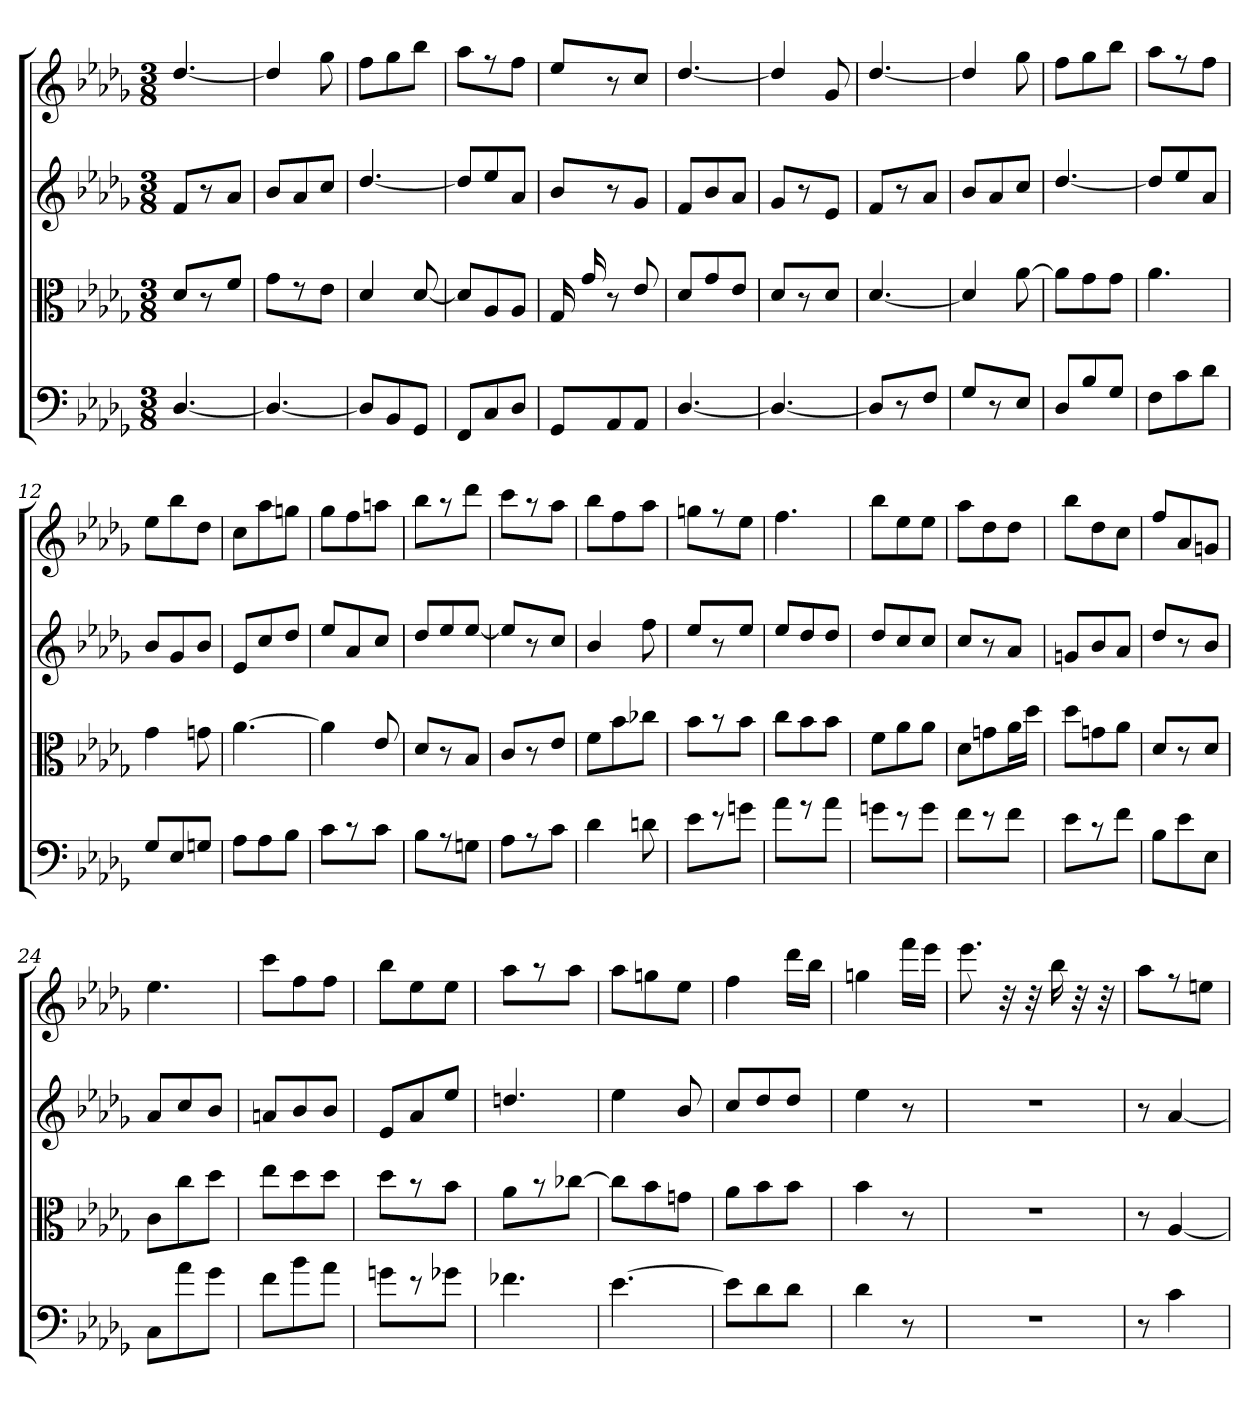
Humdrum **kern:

**kern	**kern	**kern	**kern
*part4	*part3	*part2	*part1
*staff4	*staff3	*staff2	*staff1
*clefF4	*clefC3	*clefG2	*clefG2
*k[b-e-a-d-g-]	*k[b-e-a-d-g-]	*k[b-e-a-d-g-]	*k[b-e-a-d-g-]
*D-:	*D-:	*D-:	*D-:
*M3/8	*M3/8	*M3/8	*M3/8
=	=	=	=
[4.D-/	8d-/L	8f/L	[4.dd-/
.	8r	8r	.
.	8f/J	8a-/J	.
=2	=2	=2	=2
4.D-/_	8g-\L	8b-/L	4dd-/]
.	8r	8a-/	.
.	8e-\J	8cc/J	8gg-\
=3	=3	=3	=3
8D-/L]	4d-/	[4.dd-/	8ff\L
8BB-/	.	.	8gg-\
8GG-/J	[8d-/	.	8bb-\J
=4	=4	=4	=4
8FF/L	8d-/L]	8dd-/L]	8aa-\L
8C/	8A-/	8ee-/	8r
8D-/J	8A-/J	8a-/J	8ff\J
=5	=5	=5	=5
8GG-/L	16G-/	8b-/L	8ee-/L
.	16g-/	.	.
8AA-/	8r	8r	8r
8AA-/J	8e-/	8g-/J	8cc/J
=6	=6	=6	=6
[4.D-/	8d-/L	8f/L	[4.dd-/
.	8g-/	8b-/	.
.	8e-/J	8a-/J	.
=7	=7	=7	=7
4.D-/_	8d-/L	8g-/L	4dd-/]
.	8r	8r	.
.	8d-/J	8e-/J	8g-/
=8	=8	=8	=8
8D-/L]	[4.d-/	8f/L	[4.dd-/
8r	.	8r	.
8F/J	.	8a-/J	.
=9	=9	=9	=9
8G-/L	4d-/]	8b-/L	4dd-/]
8r	.	8a-/	.
8E-/J	[8a-\	8cc/J	8gg-\
=10	=10	=10	=10
8D-/L	8a-\L]	[4.dd-/	8ff\L
8B-/	8g-\	.	8gg-\
8G-/J	8g-\J	.	8bb-\J
=11	=11	=11	=11
8F\L	4.a-\	8dd-/L]	8aa-\L
8c\	.	8ee-/	8r
8d-\J	.	8a-/J	8ff\J
=12	=12	=12	=12
8G-/L	4g-\	8b-/L	8ee-\L
8E-/	.	8g-/	8bb-\
8Gn/J	8gn\	8b-/J	8dd-\J
=13	=13	=13	=13
8A-\L	[4.a-\	8e-/L	8cc\L
8A-\	.	8cc/	8aa-\
8B-\J	.	8dd-/J	8ggn\J
=14	=14	=14	=14
8c\L	4a-\]	8ee-/L	8gg-\L
8r	.	8a-/	8ff\
8c\J	8e-/	8cc/J	8aan\J
=15	=15	=15	=15
8B-\L	8d-/L	8dd-/L	8bb-\L
8r	8r	8ee-/	8r
8Gn\J	8B-/J	[8ee-/J	8ddd-\J
=16	=16	=16	=16
8A-\L	8c/L	8ee-/L]	8ccc\L
8r	8r	8r	8r
8c\J	8e-/J	8cc/J	8aa-\J
=17	=17	=17	=17
4d-\	8f\L	4b-/	8bb-\L
.	8b-\	.	8ff\
8dn\	8cc-X\J	8ff\	8aa-\J
=18	=18	=18	=18
8e-\L	8b-\L	8ee-/L	8ggn\L
8r	8r	8r	8r
8gn\J	8b-\J	8ee-/J	8ee-\J
=19	=19	=19	=19
8a-\L	8cc\L	8ee-/L	4.ff\
8r	8b-\	8dd-/	.
8a-\J	8b-\J	8dd-/J	.
=20	=20	=20	=20
8gn\L	8f\L	8dd-/L	8bb-\L
8r	8a-\	8cc/	8ee-\
8g\J	8a-\J	8cc/J	8ee-\J
=21	=21	=21	=21
8f\L	8d-\L	8cc/L	8aa-\L
8r	8gn\	8r	8dd-\
8f\J	16a-\L	8a-/J	8dd-\J
.	16dd-\JJ	.	.
=22	=22	=22	=22
8e-\L	8dd-\L	8gn/L	8bb-\L
8r	8gn\	8b-/	8dd-\
8f\J	8a-\J	8a-/J	8cc\J
=23	=23	=23	=23
8B-\L	8d-/L	8dd-/L	8ff/L
8e-\	8r	8r	8a-/
8E-\J	8d-/J	8b-/J	8gn/J
=24	=24	=24	=24
8C\L	8c\L	8a-/L	4.ee-\
8a-\	8cc\	8cc/	.
8g-\J	8dd-\J	8b-/J	.
=25	=25	=25	=25
8f\L	8ee-\L	8an/L	8ccc\L
8b-\	8dd-\	8b-/	8ff\
8a-\J	8dd-\J	8b-/J	8ff\J
=26	=26	=26	=26
8gn\L	8dd-\L	8e-/L	8bb-\L
8r	8r	8a-/	8ee-\
8g-X\J	8b-\J	8ee-/J	8ee-\J
=27	=27	=27	=27
4.f-X\	8a-\L	4.ddn/	8aa-\L
.	8r	.	8r
.	[8cc-X\J	.	8aa-\J
=28	=28	=28	=28
[4.e-\	8cc-\L]	4ee-\	8aa-\L
.	8b-\	.	8ggn\
.	8gn\J	8b-/	8ee-\J
=29	=29	=29	=29
8e-\L]	8a-\L	8cc/L	4ff\
8d-\	8b-\	8dd-/	.
8d-\J	8b-\J	8dd-/J	16ddd-\LL
.	.	.	16bb-\JJ
=30	=30	=30	=30
4d-\	4b-\	4ee-\	4ggn\
8r	8r	8r	16fff\LL
.	.	.	16eee-\JJ
=31	=31	=31	=31
4.r	4.r	4.r	8.eee-\
.	.	.	32r
.	.	.	32r
.	.	.	16bb-\
.	.	.	32r
.	.	.	32r
=32	=32	=32	=32
8r	8r	8r	8aa-\L
4c\	[4A-/	[4a-/	8r
.	.	.	8een\J
=	=	=	=
*-	*-	*-	*-
